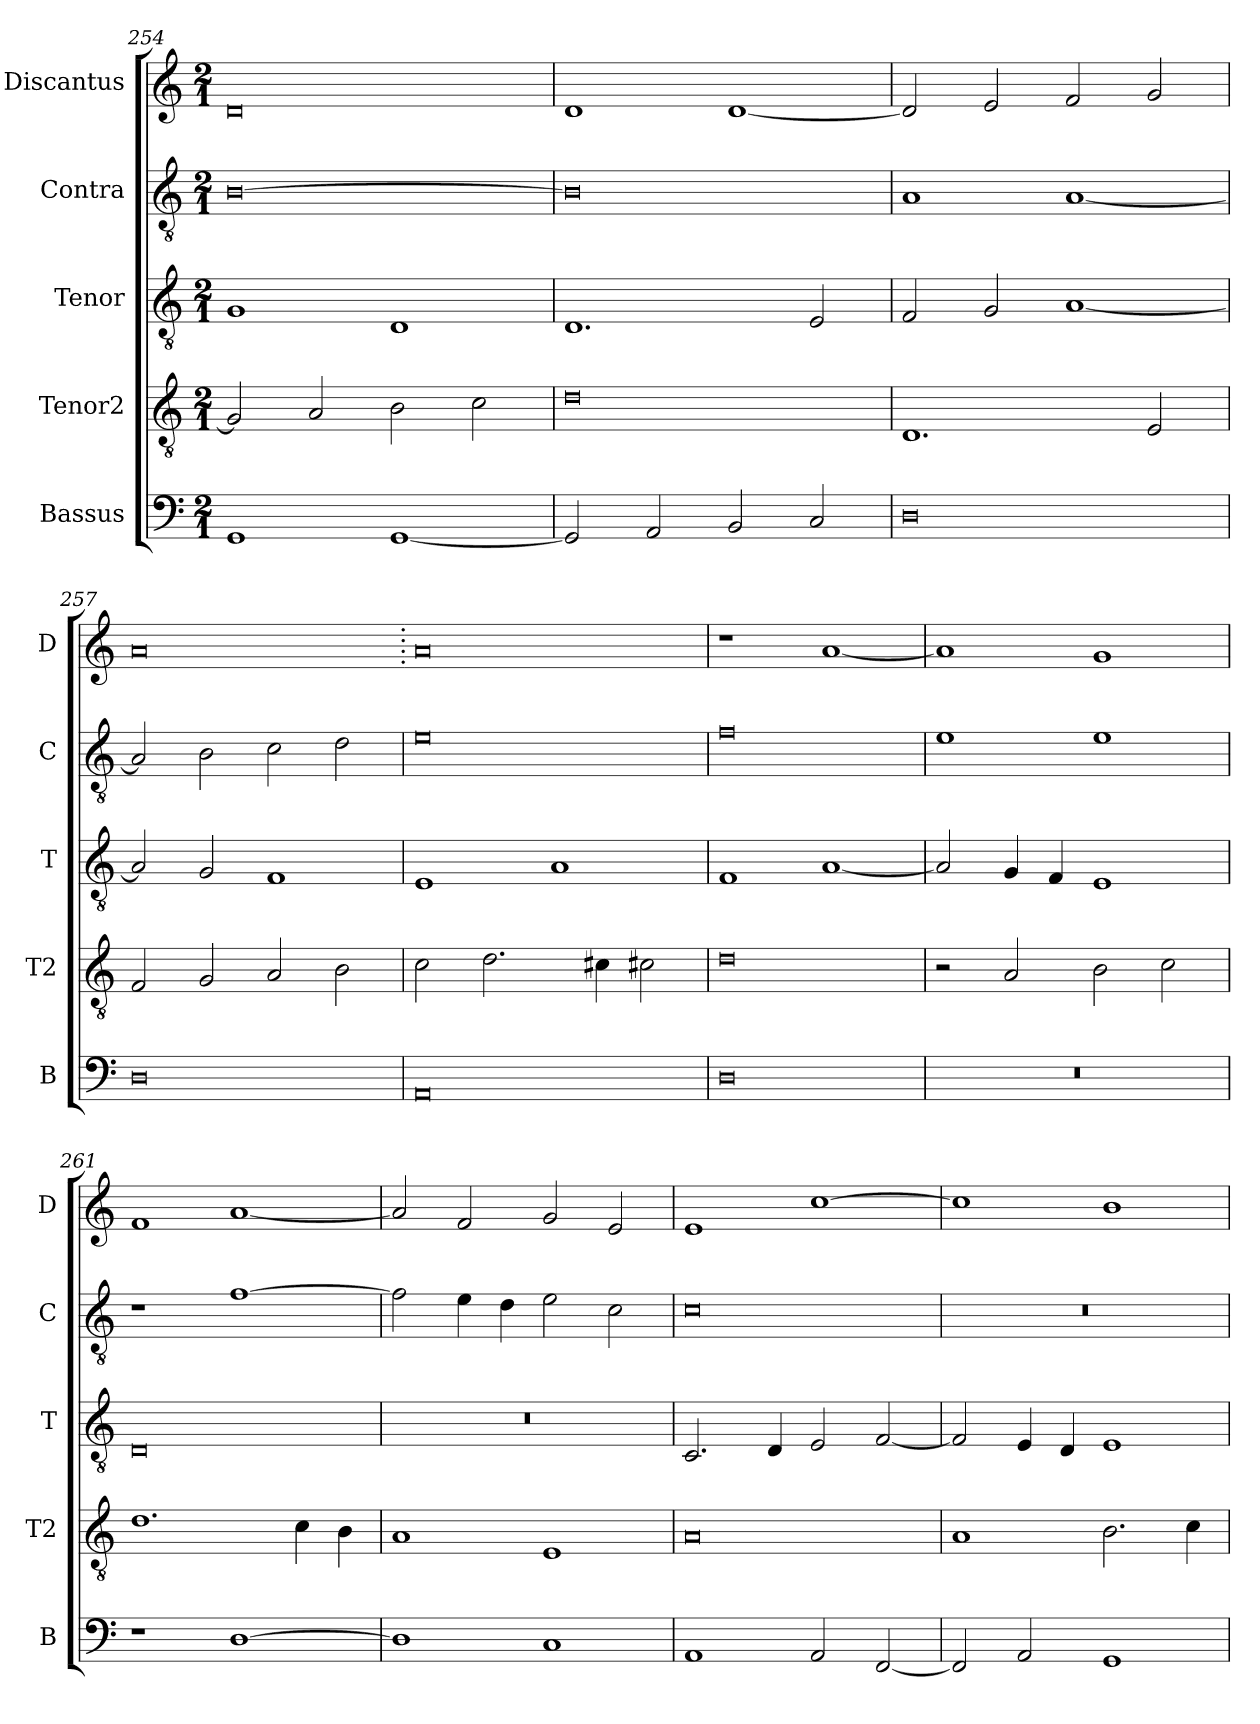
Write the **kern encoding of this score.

**kern	**kern	**kern	**kern	**kern
*part5	*part4	*part3	*part2	*part1
*staff5	*staff4	*staff3	*staff2	*staff1
*I"Bassus	*I"Tenor2	*I"Tenor	*I"Contra	*I"Discantus
*I'B	*I'T2	*I'T	*I'C	*I'D
*clefF4	*clefGv2	*clefGv2	*clefGv2	*clefG2
*k[]	*k[]	*k[]	*k[]	*k[]
*M2/1	*M2/1	*M2/1	*M2/1	*M2/1
=254	=254	=254	=254	=254
1GG	2G/]	1G	[0B	0d
.	2A/	.	.	.
[1GG	2B\	1D	.	.
.	2c\	.	.	.
=255	=255	=255	=255	=255
2GG/]	0d	1.D	0B]	1d
2AA/	.	.	.	.
2BB/	.	.	.	[1d
2C/	.	2E/	.	.
=256	=256	=256	=256	=256
0D	1.D	2F/	1A	2d/]
.	.	2G/	.	2e/
.	.	[1A	[1A	2f/
.	2E/	.	.	2g/
=257	=257	=257	=257	=257
0D	2F/	2A/]	2A/]	0a
.	2G/	2G/	2B\	.
.	2A/	1F	2c\	.
.	2B\	.	2d\	.
=258	=258	=258	=258	=258.
0AA	2c\	1E	0e	0a
.	2.d\	.	.	.
.	.	1A	.	.
.	4c#X\	.	.	.
.	2c#X\	.	.	.
=259	=259	=259	=259	=259
0D	0d	1F	0f	1r
.	.	[1A	.	[1a
=260	=260	=260	=260	=260
0r	2r	2A/]	1e	1a]
.	2A/	4G/	.	.
.	.	4F/	.	.
.	2B\	1E	1e	1g
.	2c\	.	.	.
=261	=261	=261	=261	=261
1r	1.d	0D	1r	1f
[1D	.	.	[1f	[1a
.	4c\	.	.	.
.	4B\	.	.	.
=262	=262	=262	=262	=262
1D]	1A	0r	2f\]	2a/]
.	.	.	4e\	2f/
.	.	.	4d\	.
1C	1E	.	2e\	2g/
.	.	.	2c\	2e/
=263	=263	=263	=263	=263
1AA	0A	2.C/	0c	1e
.	.	4D/	.	.
2AA/	.	2E/	.	[1cc
[2FF/	.	[2F/	.	.
=264	=264	=264	=264	=264
2FF/]	1A	2F/]	0r	1cc]
2AA/	.	4E/	.	.
.	.	4D/	.	.
1GG	2.B\	1E	.	1b
.	4c\	.	.	.
=	=	=	=	=
*-	*-	*-	*-	*-
